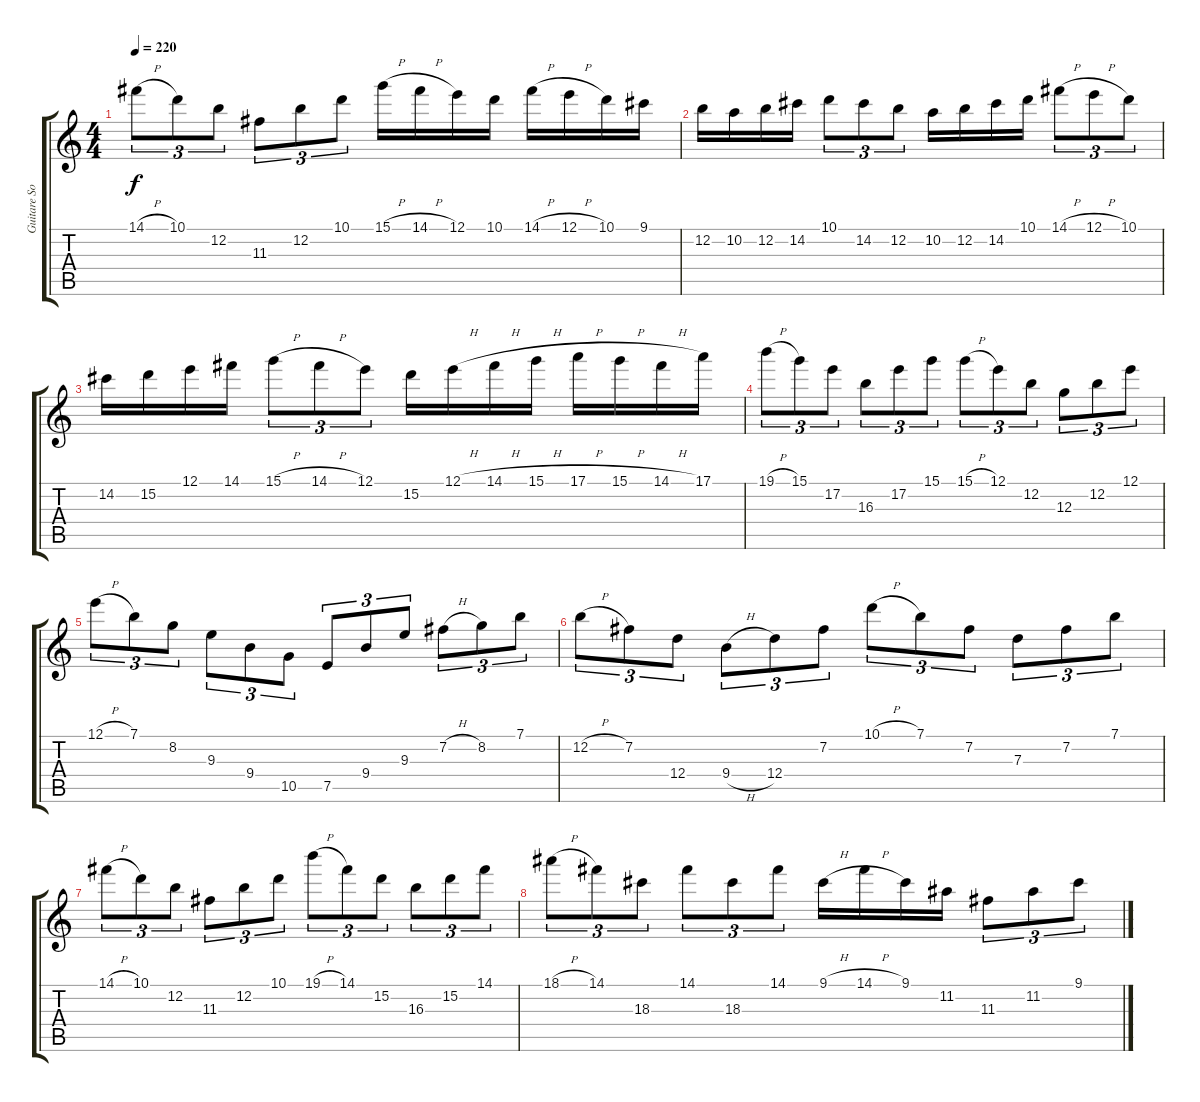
\track ("Guitare Solo" "Guitare So") {instrument distortionguitar}
\staff {score tabs}
\tuning (E4 B3 G3 D3 A2 E2) {hide}
\ts (4 4)
\tempo 220
\clef g2
\ks c
14.1{h}.8{tu (3 2) dy f} 10.1.8{tu (3 2)} 12.2.8{tu (3 2)} 11.3.8{tu (3 2)} 12.2.8{tu (3 2)} 10.1.8{tu (3 2)} 15.1{h}.16 14.1{h}.16 12.1.16 10.1.16 14.1{h}.16 12.1{h}.16 10.1.16 9.1.16 |
12.2.16 10.2.16 12.2.16 14.2.16 10.1.8{tu (3 2)} 14.2.8{tu (3 2)} 12.2.8{tu (3 2)} 10.2.16 12.2.16 14.2.16 10.1.16 14.1{h}.8{tu (3 2)} 12.1{h}.8{tu (3 2)} 10.1.8{tu (3 2)} |
14.2.16 15.2.16 12.1.16 14.1.16 15.1{h}.8{tu (3 2)} 14.1{h}.8{tu (3 2)} 12.1.8{tu (3 2)} 15.2.16 12.1{h}.16 14.1{h}.16 15.1{h}.16 17.1{h}.16 15.1{h}.16 14.1{h}.16 17.1.16 |
19.1{h}.8{tu (3 2)} 15.1.8{tu (3 2)} 17.2.8{tu (3 2)} 16.3.8{tu (3 2)} 17.2.8{tu (3 2)} 15.1.8{tu (3 2)} 15.1{h}.8{tu (3 2)} 12.1.8{tu (3 2)} 12.2.8{tu (3 2)} 12.3.8{tu (3 2)} 12.2.8{tu (3 2)} 12.1.8{tu (3 2)} |
12.1{h}.8{tu (3 2)} 7.1.8{tu (3 2)} 8.2.8{tu (3 2)} 9.3.8{tu (3 2)} 9.4.8{tu (3 2)} 10.5.8{tu (3 2)} 7.5.8{tu (3 2)} 9.4.8{tu (3 2)} 9.3.8{tu (3 2)} 7.2{h}.8{tu (3 2)} 8.2.8{tu (3 2)} 7.1.8{tu (3 2)} |
12.2{h}.8{tu (3 2)} 7.2.8{tu (3 2)} 12.4.8{tu (3 2)} 9.4{h}.8{tu (3 2)} 12.4.8{tu (3 2)} 7.2.8{tu (3 2)} 10.1{h}.8{tu (3 2)} 7.1.8{tu (3 2)} 7.2.8{tu (3 2)} 7.3.8{tu (3 2)} 7.2.8{tu (3 2)} 7.1.8{tu (3 2)} |
14.1{h}.8{tu (3 2)} 10.1.8{tu (3 2)} 12.2.8{tu (3 2)} 11.3.8{tu (3 2)} 12.2.8{tu (3 2)} 10.1.8{tu (3 2)} 19.1{h}.8{tu (3 2)} 14.1.8{tu (3 2)} 15.2.8{tu (3 2)} 16.3.8{tu (3 2)} 15.2.8{tu (3 2)} 14.1.8{tu (3 2)} |
18.1{h}.8{tu (3 2)} 14.1.8{tu (3 2)} 18.3.8{tu (3 2)} 14.1.8{tu (3 2)} 18.3.8{tu (3 2)} 14.1.8{tu (3 2)} 9.1{h}.16 14.1{h}.16 9.1.16 11.2.16 11.3.8{tu (3 2)} 11.2.8{tu (3 2)} 9.1.8{tu (3 2)}
